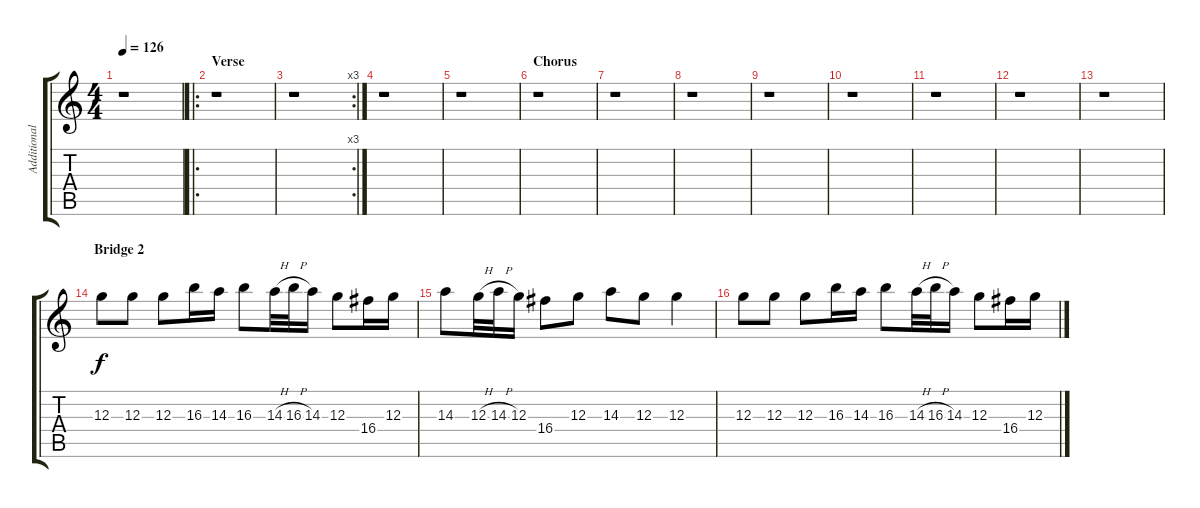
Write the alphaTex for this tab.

\track ("Additional Guitar" "Additional") {instrument distortionguitar}
\staff {score tabs}
\tuning (E4 B3 G3 D3 A2 E2) {hide}
\ts (4 4)
\tempo 126
\clef g2
\ks c
r.1{dy f} |
\ro
\section ("" "Verse")
r.1 |
\rc 3
r.1 |
r.1 |
r.1 |
\section ("" "Chorus")
r.1 |
r.1 |
r.1 |
r.1 |
r.1 |
r.1 |
r.1 |
r.1 |
\section ("" "Bridge 2")
12.3.8 12.3.8 12.3.8 16.3.16 14.3.16 16.3.8 14.3{h}.32 16.3{h}.32 14.3.16 12.3.8 16.4.16 12.3.16 |
14.3.8 12.3{h}.32 14.3{h}.32 12.3.16 16.4.8 12.3.8 14.3.8 12.3.8 12.3.4 |
12.3.8 12.3.8 12.3.8 16.3.16 14.3.16 16.3.8 14.3{h}.32 16.3{h}.32 14.3.16 12.3.8 16.4.16 12.3.16
